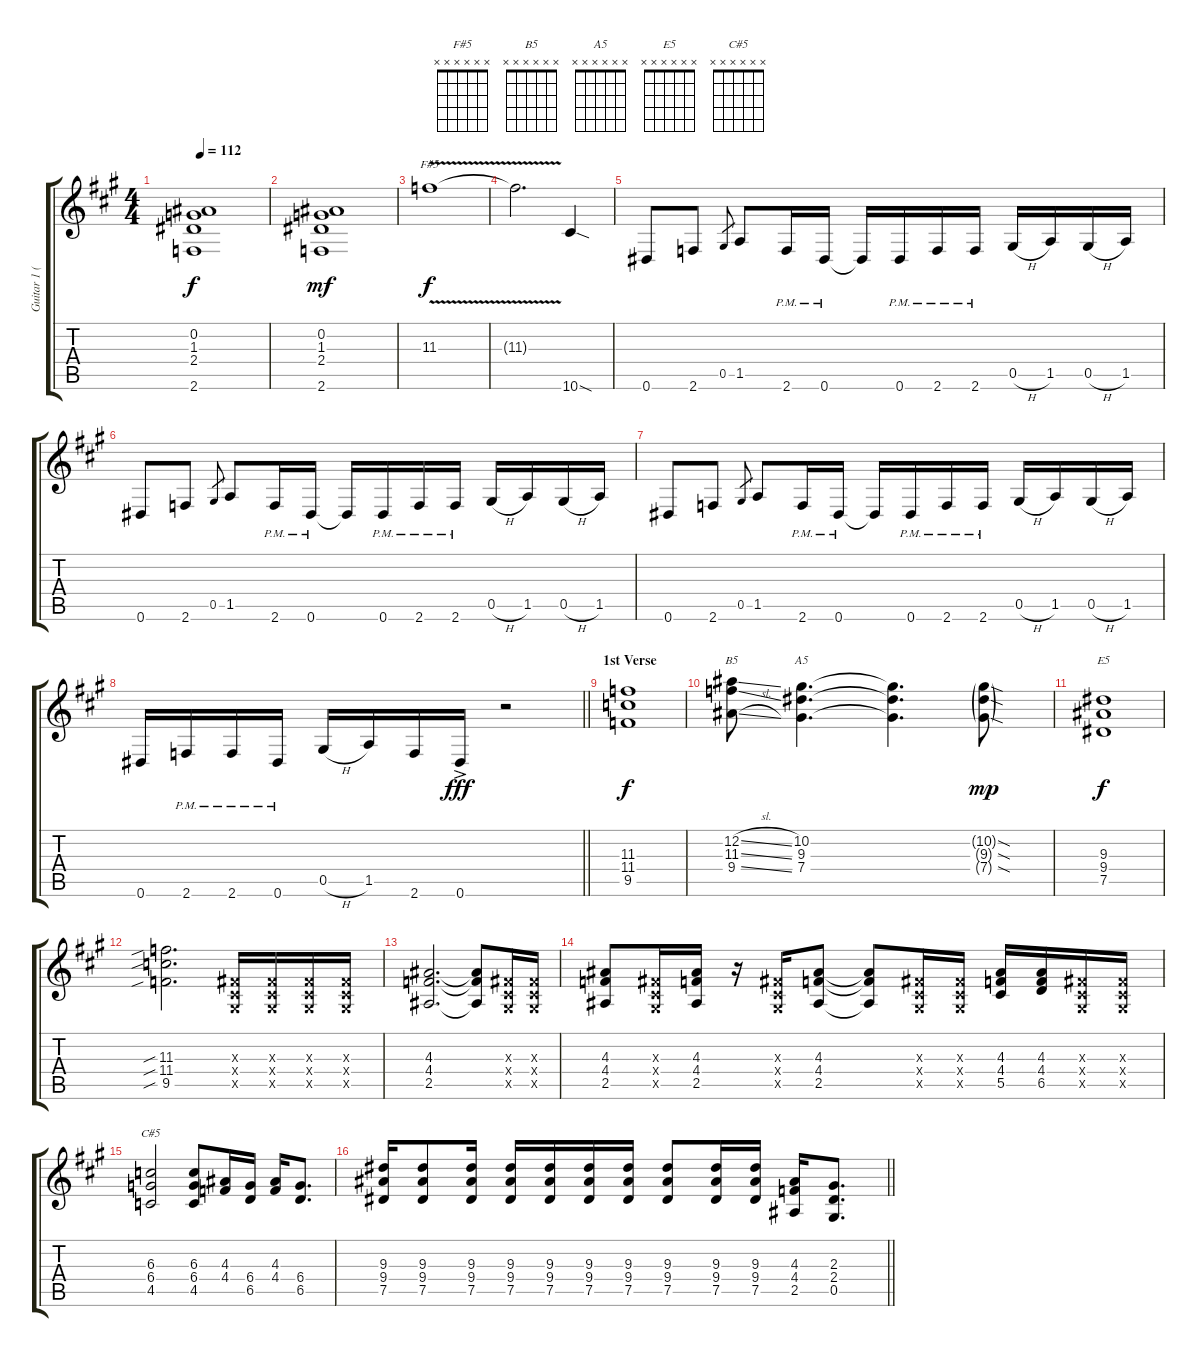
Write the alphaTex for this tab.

\track ("Guitar 1 (Slash)" "Guitar 1 (") {instrument overdrivenguitar}
\staff {score tabs}
\tuning (Eb4 Bb3 Gb3 Db3 Ab2 Eb2) {hide}
\chord ("F#5" x x x x x x)
\chord ("B5" x x x x x x)
\chord ("A5" x x x x x x)
\chord ("E5" x x x x x x)
\chord ("C#5" x x x x x x)
\ts (4 4)
\tempo 112
\clef g2
\ks f#minor
(0.2{t} 1.3{t} 2.4{t} 2.6{t}).1{dy f} |
(0.2 1.3 2.4 2.6).1{dy mf} |
11.3{v}.1{ch "F#5" dy f} |
11.3{t}.2{d} 10.6{sod}.4 |
0.6.8 2.6.8 0.5.8{gr} 1.5.8 2.6{pm}.16 0.6{pm}.16 0.6{t}.16 0.6{pm}.16 2.6{pm}.16 2.6{pm}.16 0.5{h}.16 1.5.16 0.5{h}.16 1.5.16 |
0.6.8 2.6.8 0.5.8{gr} 1.5.8 2.6{pm}.16 0.6{pm}.16 0.6{t}.16 0.6{pm}.16 2.6{pm}.16 2.6{pm}.16 0.5{h}.16 1.5.16 0.5{h}.16 1.5.16 |
0.6.8 2.6.8 0.5.8{gr} 1.5.8 2.6{pm}.16 0.6{pm}.16 0.6{t}.16 0.6{pm}.16 2.6{pm}.16 2.6{pm}.16 0.5{h}.16 1.5.16 0.5{h}.16 1.5.16 |
\barLineRight lightlight
0.6.16 2.6{pm}.16 2.6{pm}.16 0.6{pm}.16 0.5{h}.16 1.5.16 2.6.16 0.6{ac}.16{dy fff} r.2 |
\section ("" "1st Verse")
(11.3 11.4 9.5).1{dy f} |
(12.2{sl} 11.3{sl} 9.4{sl}).8{ch "B5"} (10.2 9.3 7.4).4{d ch "A5"} (10.2{t} 9.3{t} 7.4{t}).4{d} (10.2{sod g} 9.3{sod g} 7.4{sod g}).8{dy mp} |
(9.3 9.4 7.5).1{ch "E5" dy f} |
(11.3{sib} 11.4{sib} 9.5{sib}).2{d} (0.3{x} 0.4{x} 0.5{x}).16 (0.3{x} 0.4{x} 0.5{x}).16 (0.3{x} 0.4{x} 0.5{x}).16 (0.3{x} 0.4{x} 0.5{x}).16 |
(4.3 4.4 2.5).2{d} (4.3{t} 4.4{t} 2.5{t}).8 (0.3{x} 0.4{x} 0.5{x}).16 (0.3{x} 0.4{x} 0.5{x}).16 |
(4.3 4.4 2.5).8 (0.3{x} 0.4{x} 0.5{x}).16 (4.3 4.4 2.5).16 r.16 (0.3{x} 0.4{x} 0.5{x}).16 (4.3 4.4 2.5).8 (4.3{t} 4.4{t} 2.5{t}).8 (0.3{x} 0.4{x} 0.5{x}).16 (0.3{x} 0.4{x} 0.5{x}).16 (4.3 4.4 5.5).16 (4.3 4.4 6.5).16 (0.3{x} 0.4{x} 0.5{x}).16 (0.3{x} 0.4{x} 0.5{x}).16 |
(6.3 6.4 4.5).2{ch "C#5"} (6.3 6.4 4.5).8 (4.3 4.4).16 (6.4 6.5).16 (4.3 4.4).16 (6.4 6.5).8{d} |
\barLineRight lightlight
(9.3 9.4 7.5).16 (9.3 9.4 7.5).8 (9.3 9.4 7.5).16 (9.3 9.4 7.5).16 (9.3 9.4 7.5).16 (9.3 9.4 7.5).16 (9.3 9.4 7.5).16 (9.3 9.4 7.5).8 (9.3 9.4 7.5).16 (9.3 9.4 7.5).16 (4.3 4.4 2.5).16 (2.3 2.4 0.5).8{d}
